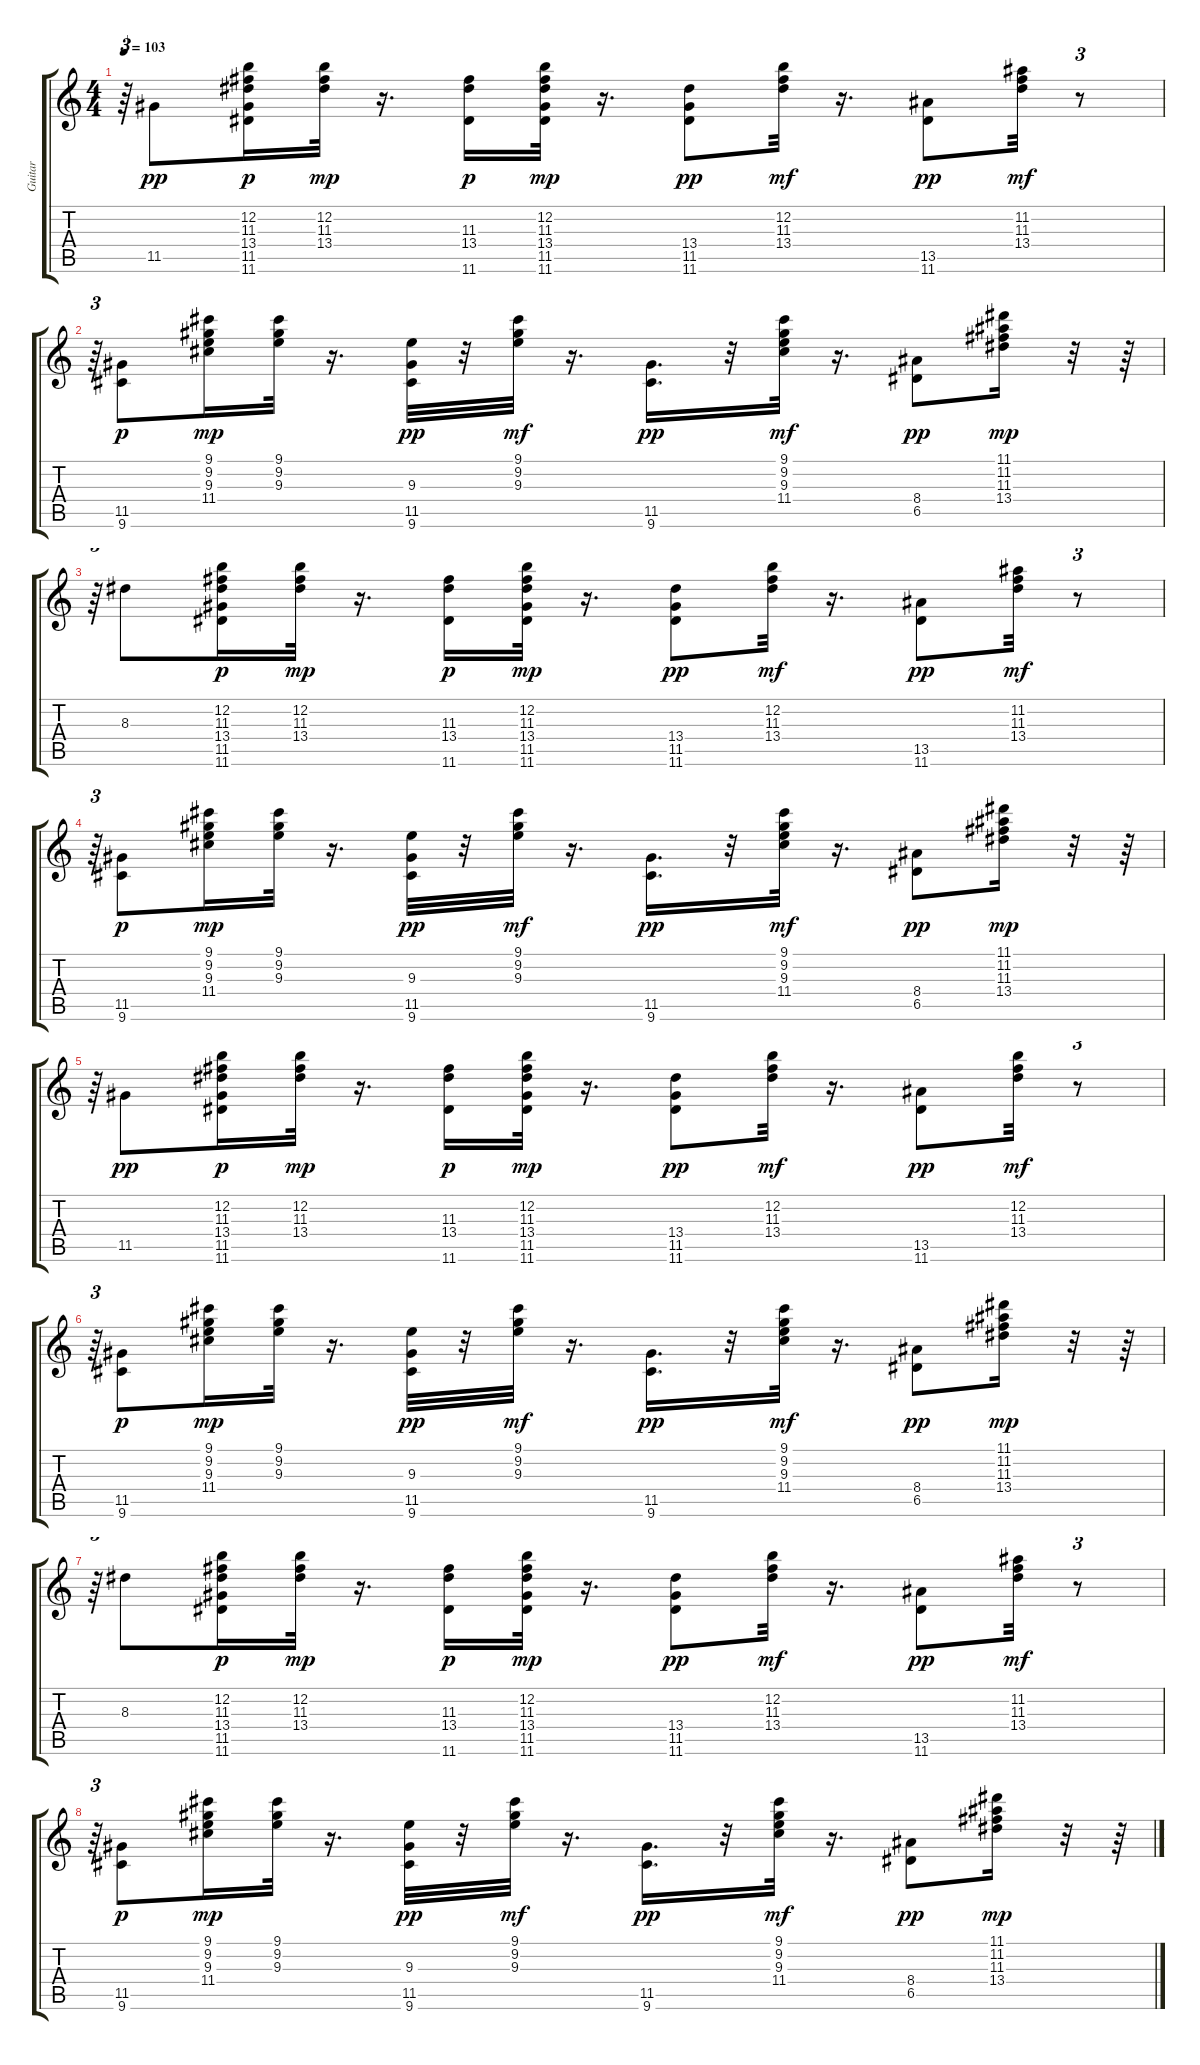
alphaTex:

\track ("Guitar" "Guitar") {instrument acousticguitarsteel}
\staff {score tabs}
\tuning (E4 B3 G3 D3 A2 E2) {hide}
\ts (4 4)
\tempo 103
\clef g2
\ks c
r.64{tu (3 2) dy mp} 11.5.8{dy pp} (12.2 11.3 13.4 11.5 11.6).16{dy p} (12.2 11.3 13.4).32{dy mp} r.16{d} (11.3 13.4 11.6).16{dy p} (12.2 11.3 13.4 11.5 11.6).32{dy mp} r.16{d} (13.4 11.5 11.6).8{dy pp} (12.2 11.3 13.4).32{dy mf} r.16{d} (13.5 11.6).8{dy pp} (11.2 11.3 13.4).32{dy mf} r.8{tu (3 2)} |
r.64{tu (3 2)} (11.5 9.6).8{dy p} (9.1 9.2 9.3 11.4).16{dy mp} (9.1 9.2 9.3).32 r.16{d} (9.3 11.5 9.6).32{dy pp} r.32 (9.1 9.2 9.3).32{dy mf} r.16{d} (11.5 9.6).16{d dy pp} r.32 (9.1 9.2 9.3 11.4).32{dy mf} r.16{d} (8.4 6.5).8{dy pp} (11.1 11.2 11.3 13.4).16{dy mp} r.32 r.64 |
r.64{tu (3 2)} 8.3.8 (12.2 11.3 13.4 11.5 11.6).16{dy p} (12.2 11.3 13.4).32{dy mp} r.16{d} (11.3 13.4 11.6).16{dy p} (12.2 11.3 13.4 11.5 11.6).32{dy mp} r.16{d} (13.4 11.5 11.6).8{dy pp} (12.2 11.3 13.4).32{dy mf} r.16{d} (13.5 11.6).8{dy pp} (11.2 11.3 13.4).32{dy mf} r.8{tu (3 2)} |
r.64{tu (3 2)} (11.5 9.6).8{dy p} (9.1 9.2 9.3 11.4).16{dy mp} (9.1 9.2 9.3).32 r.16{d} (9.3 11.5 9.6).32{dy pp} r.32 (9.1 9.2 9.3).32{dy mf} r.16{d} (11.5 9.6).16{d dy pp} r.32 (9.1 9.2 9.3 11.4).32{dy mf} r.16{d} (8.4 6.5).8{dy pp} (11.1 11.2 11.3 13.4).16{dy mp} r.32 r.64 |
r.64{tu (3 2)} 11.5.8{dy pp} (12.2 11.3 13.4 11.5 11.6).16{dy p} (12.2 11.3 13.4).32{dy mp} r.16{d} (11.3 13.4 11.6).16{dy p} (12.2 11.3 13.4 11.5 11.6).32{dy mp} r.16{d} (13.4 11.5 11.6).8{dy pp} (12.2 11.3 13.4).32{dy mf} r.16{d} (13.5 11.6).8{dy pp} (12.2 11.3 13.4).32{dy mf} r.8{tu (3 2)} |
r.64{tu (3 2)} (11.5 9.6).8{dy p} (9.1 9.2 9.3 11.4).16{dy mp} (9.1 9.2 9.3).32 r.16{d} (9.3 11.5 9.6).32{dy pp} r.32 (9.1 9.2 9.3).32{dy mf} r.16{d} (11.5 9.6).16{d dy pp} r.32 (9.1 9.2 9.3 11.4).32{dy mf} r.16{d} (8.4 6.5).8{dy pp} (11.1 11.2 11.3 13.4).16{dy mp} r.32 r.64 |
r.64{tu (3 2)} 8.3.8 (12.2 11.3 13.4 11.5 11.6).16{dy p} (12.2 11.3 13.4).32{dy mp} r.16{d} (11.3 13.4 11.6).16{dy p} (12.2 11.3 13.4 11.5 11.6).32{dy mp} r.16{d} (13.4 11.5 11.6).8{dy pp} (12.2 11.3 13.4).32{dy mf} r.16{d} (13.5 11.6).8{dy pp} (11.2 11.3 13.4).32{dy mf} r.8{tu (3 2)} |
r.64{tu (3 2)} (11.5 9.6).8{dy p} (9.1 9.2 9.3 11.4).16{dy mp} (9.1 9.2 9.3).32 r.16{d} (9.3 11.5 9.6).32{dy pp} r.32 (9.1 9.2 9.3).32{dy mf} r.16{d} (11.5 9.6).16{d dy pp} r.32 (9.1 9.2 9.3 11.4).32{dy mf} r.16{d} (8.4 6.5).8{dy pp} (11.1 11.2 11.3 13.4).16{dy mp} r.32 r.64
